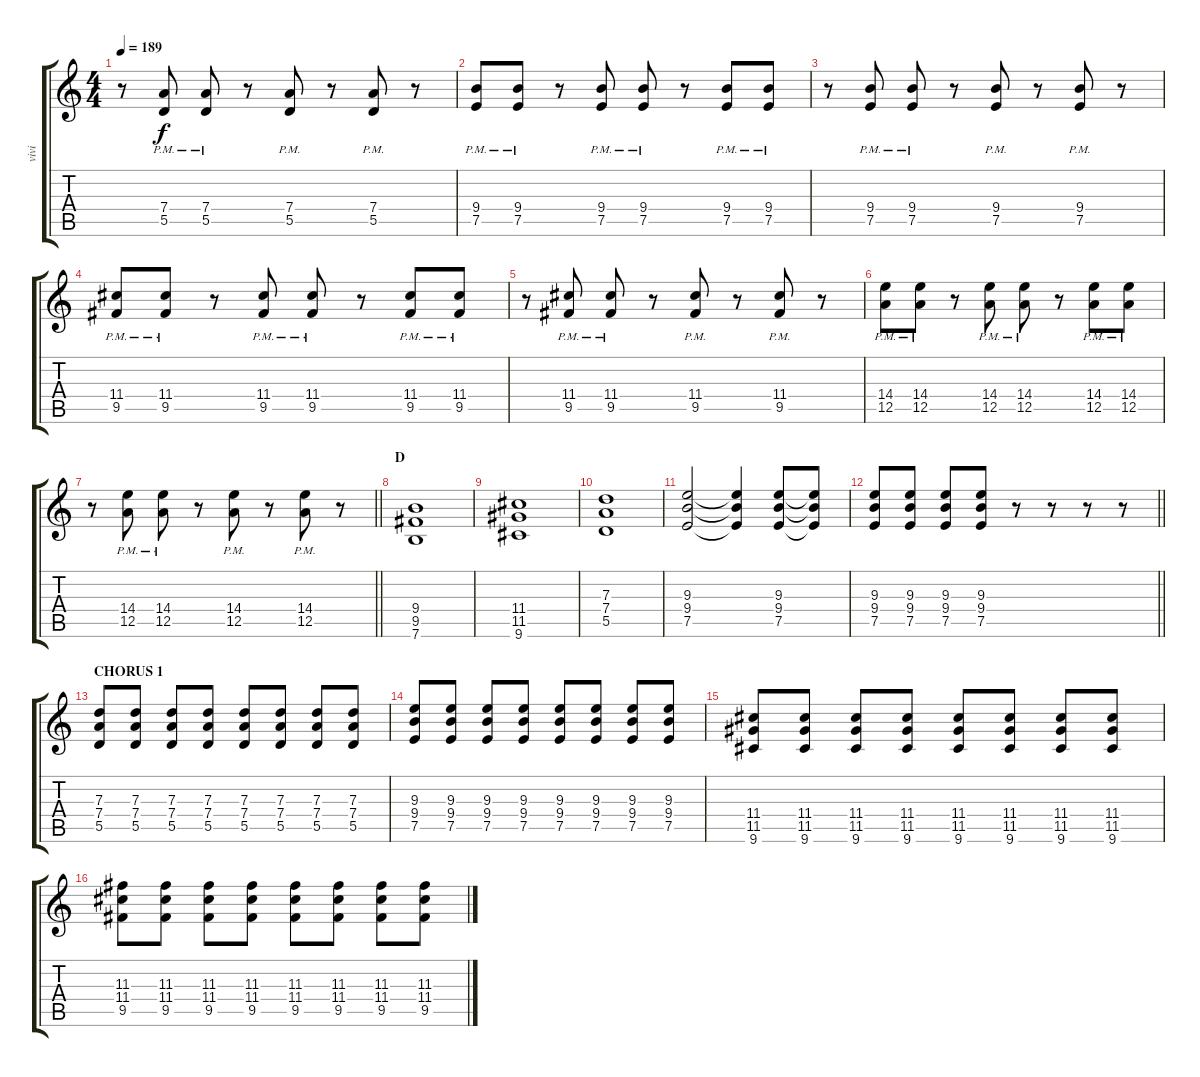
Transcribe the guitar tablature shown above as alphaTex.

\track ("vivi" "vivi") {instrument overdrivenguitar}
\staff {score tabs}
\tuning (E4 B3 G3 D3 A2 E2) {hide}
\ts (4 4)
\tempo 189
\clef g2
\ks c
r.8{dy f} (7.4{pm} 5.5{pm}).8 (7.4{pm} 5.5{pm}).8 r.8 (7.4{pm} 5.5{pm}).8 r.8 (7.4{pm} 5.5{pm}).8 r.8 |
(9.4{pm} 7.5{pm}).8 (9.4{pm} 7.5{pm}).8 r.8 (9.4{pm} 7.5{pm}).8 (9.4{pm} 7.5{pm}).8 r.8 (9.4{pm} 7.5{pm}).8 (9.4{pm} 7.5{pm}).8 |
r.8 (9.4{pm} 7.5{pm}).8 (9.4{pm} 7.5{pm}).8 r.8 (9.4{pm} 7.5{pm}).8 r.8 (9.4{pm} 7.5{pm}).8 r.8 |
(11.4{pm} 9.5{pm}).8 (11.4{pm} 9.5{pm}).8 r.8 (11.4{pm} 9.5{pm}).8 (11.4{pm} 9.5{pm}).8 r.8 (11.4{pm} 9.5{pm}).8 (11.4{pm} 9.5{pm}).8 |
r.8 (11.4{pm} 9.5{pm}).8 (11.4{pm} 9.5{pm}).8 r.8 (11.4{pm} 9.5{pm}).8 r.8 (11.4{pm} 9.5{pm}).8 r.8 |
(14.4{pm} 12.5{pm}).8 (14.4{pm} 12.5{pm}).8 r.8 (14.4{pm} 12.5{pm}).8 (14.4{pm} 12.5{pm}).8 r.8 (14.4{pm} 12.5{pm}).8 (14.4{pm} 12.5{pm}).8 |
\barLineRight lightlight
r.8 (14.4{pm} 12.5{pm}).8 (14.4{pm} 12.5{pm}).8 r.8 (14.4{pm} 12.5{pm}).8 r.8 (14.4{pm} 12.5{pm}).8 r.8 |
\section ("" "D")
(9.4 9.5 7.6).1 |
(11.4 11.5 9.6).1 |
(7.3 7.4 5.5).1 |
(9.3 9.4 7.5).2 (9.3{t} 9.4{t} 7.5{t}).4 (9.3 9.4 7.5).8 (9.3{t} 9.4{t} 7.5{t}).8 |
\barLineRight lightlight
(9.3 9.4 7.5).8 (9.3 9.4 7.5).8 (9.3 9.4 7.5).8 (9.3 9.4 7.5).8 r.8 r.8 r.8 r.8 |
\section ("" "CHORUS 1")
(7.3 7.4 5.5).8 (7.3 7.4 5.5).8 (7.3 7.4 5.5).8 (7.3 7.4 5.5).8 (7.3 7.4 5.5).8 (7.3 7.4 5.5).8 (7.3 7.4 5.5).8 (7.3 7.4 5.5).8 |
(9.3 9.4 7.5).8 (9.3 9.4 7.5).8 (9.3 9.4 7.5).8 (9.3 9.4 7.5).8 (9.3 9.4 7.5).8 (9.3 9.4 7.5).8 (9.3 9.4 7.5).8 (9.3 9.4 7.5).8 |
(11.4 11.5 9.6).8 (11.4 11.5 9.6).8 (11.4 11.5 9.6).8 (11.4 11.5 9.6).8 (11.4 11.5 9.6).8 (11.4 11.5 9.6).8 (11.4 11.5 9.6).8 (11.4 11.5 9.6).8 |
(11.3 11.4 9.5).8 (11.3 11.4 9.5).8 (11.3 11.4 9.5).8 (11.3 11.4 9.5).8 (11.3 11.4 9.5).8 (11.3 11.4 9.5).8 (11.3 11.4 9.5).8 (11.3 11.4 9.5).8
